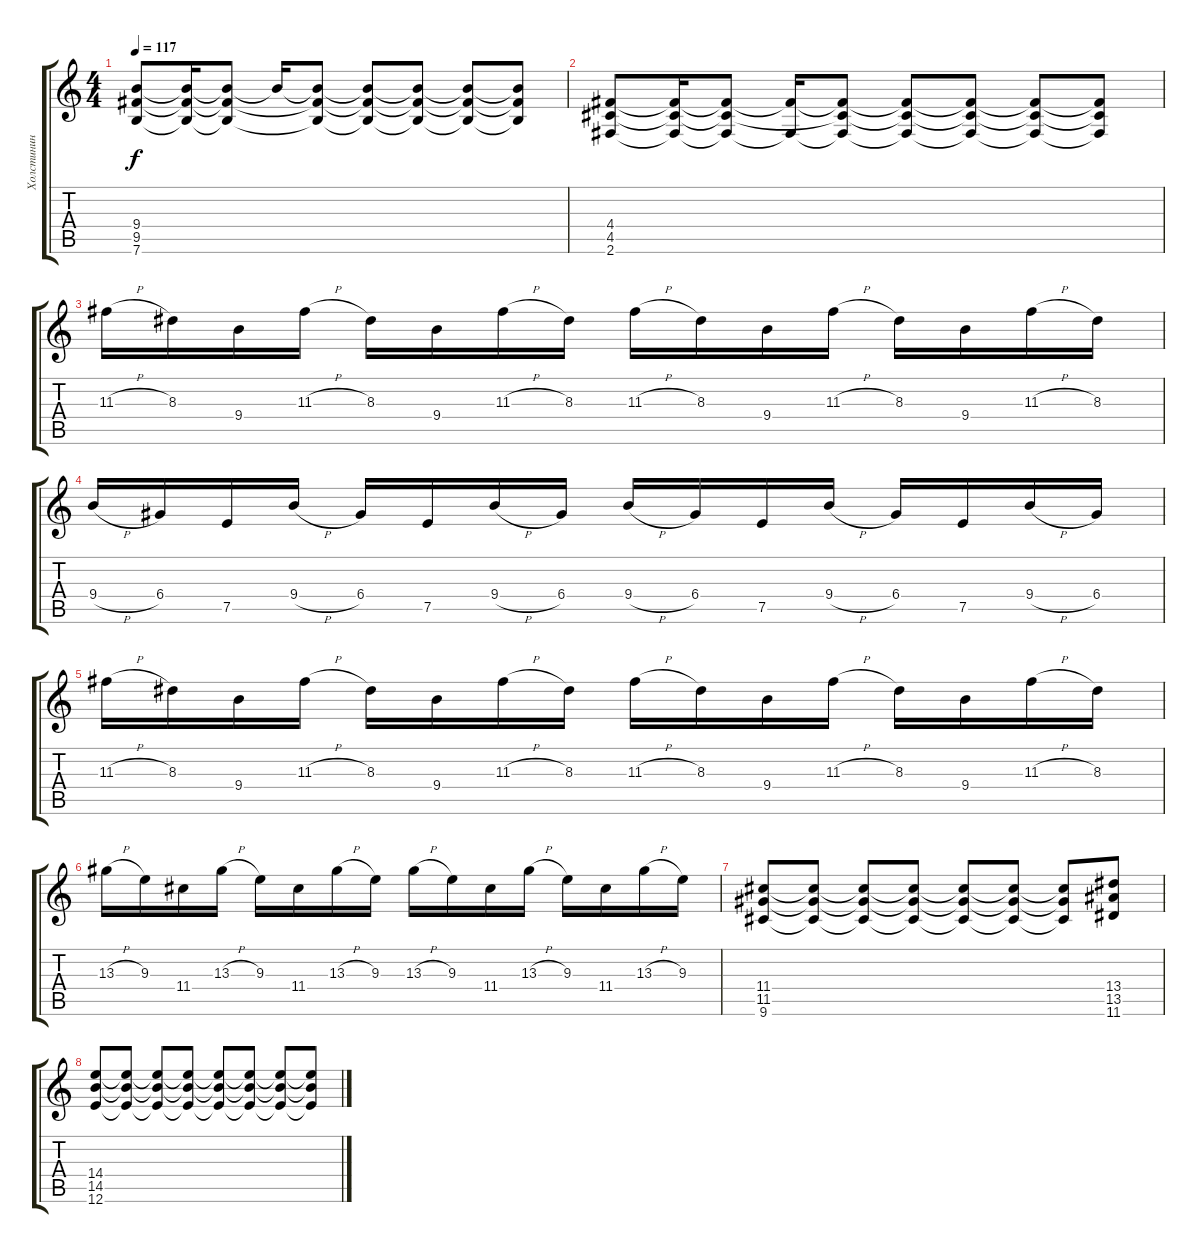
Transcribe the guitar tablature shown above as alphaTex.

\track ("Холстинин (Guitar 2)" "Холстинин ") {instrument distortionguitar}
\staff {score tabs}
\tuning (E4 B3 G3 D3 A2 E2) {hide}
\ts (4 4)
\tempo 117
\clef g2
\ks c
(9.4 9.5 7.6).8{dy f} (9.4{t} 9.5{t} 7.6{t}).16 (9.4{t} 9.5{t} 7.6{t}).8 9.4{t}.16 (9.4{t} 9.5{t} 7.6{t}).8 (9.4{t} 9.5{t} 7.6{t}).8 (9.4{t} 9.5{t} 7.6{t}).8 (9.4{t} 9.5{t} 7.6{t}).8 (9.4{t} 9.5{t} 7.6{t}).8 |
(4.4 4.5 2.6).8 (4.4{t} 4.5{t} 2.6{t}).16 (4.4{t} 4.5{t} 2.6{t}).8 (4.4{t} 2.6{t}).16 (4.4{t} 4.5{t} 2.6{t}).8 (4.4{t} 4.5{t} 2.6{t}).8 (4.4{t} 4.5{t} 2.6{t}).8 (4.4{t} 4.5{t} 2.6{t}).8 (4.4{t} 4.5{t} 2.6{t}).8 |
11.3{h}.16 8.3.16 9.4.16 11.3{h}.16 8.3.16 9.4.16 11.3{h}.16 8.3.16 11.3{h}.16 8.3.16 9.4.16 11.3{h}.16 8.3.16 9.4.16 11.3{h}.16 8.3.16 |
9.4{h}.16 6.4.16 7.5.16 9.4{h}.16 6.4.16 7.5.16 9.4{h}.16 6.4.16 9.4{h}.16 6.4.16 7.5.16 9.4{h}.16 6.4.16 7.5.16 9.4{h}.16 6.4.16 |
11.3{h}.16 8.3.16 9.4.16 11.3{h}.16 8.3.16 9.4.16 11.3{h}.16 8.3.16 11.3{h}.16 8.3.16 9.4.16 11.3{h}.16 8.3.16 9.4.16 11.3{h}.16 8.3.16 |
13.3{h}.16 9.3.16 11.4.16 13.3{h}.16 9.3.16 11.4.16 13.3{h}.16 9.3.16 13.3{h}.16 9.3.16 11.4.16 13.3{h}.16 9.3.16 11.4.16 13.3{h}.16 9.3.16 |
(11.4 11.5 9.6).8 (11.4{t} 11.5{t} 9.6{t}).8 (11.4{t} 11.5{t} 9.6{t}).8 (11.4{t} 11.5{t} 9.6{t}).8 (11.4{t} 11.5{t} 9.6{t}).8 (11.4{t} 11.5{t} 9.6{t}).8 (11.4{t} 11.5{t} 9.6{t}).8 (13.4 13.5 11.6).8 |
(14.4 14.5 12.6).8 (14.4{t} 14.5{t} 12.6{t}).8 (14.4{t} 14.5{t} 12.6{t}).8 (14.4{t} 14.5{t} 12.6{t}).8 (14.4{t} 14.5{t} 12.6{t}).8 (14.4{t} 14.5{t} 12.6{t}).8 (14.4{t} 14.5{t} 12.6{t}).8 (14.4{t} 14.5{t} 12.6{t}).8
